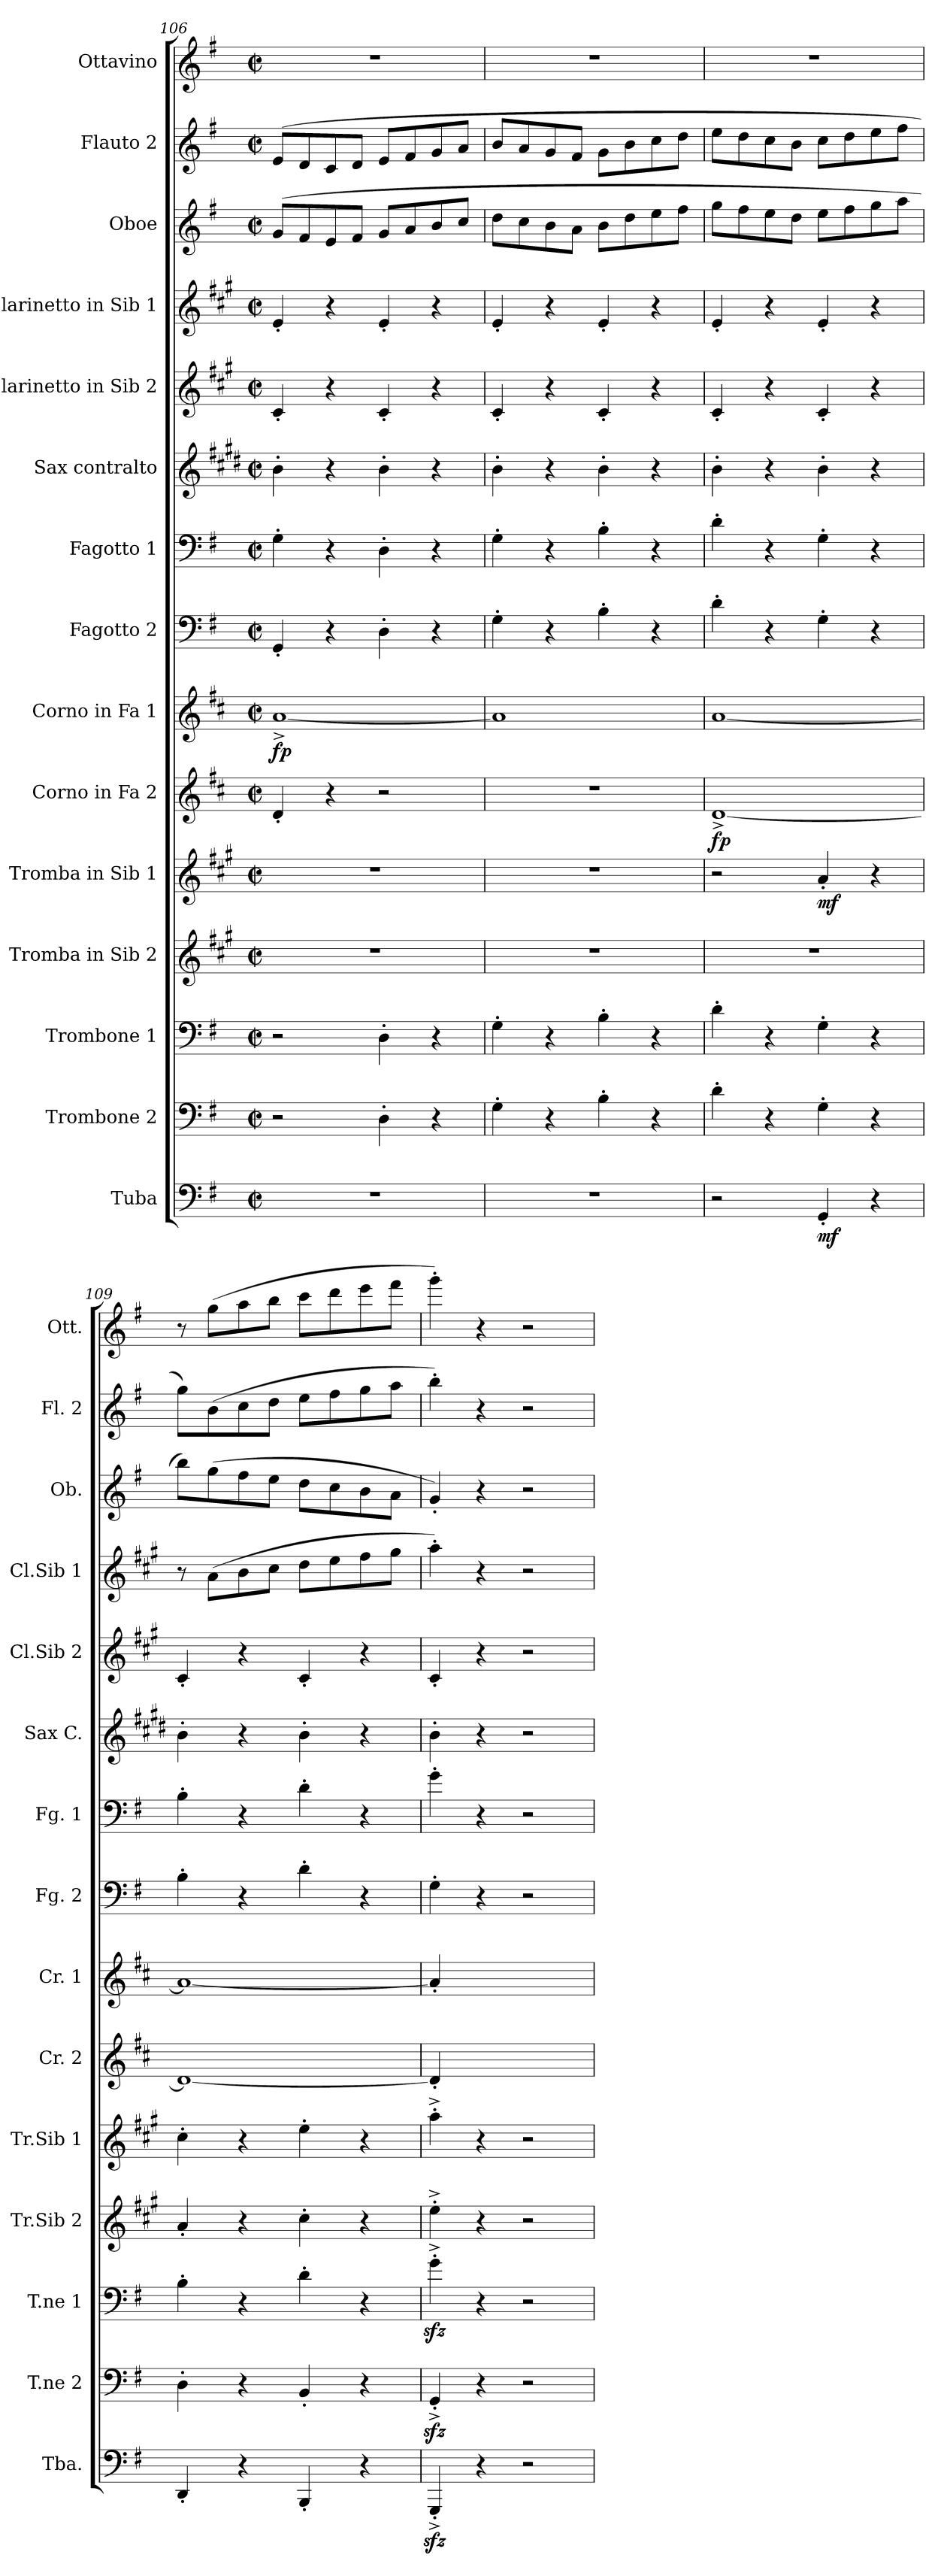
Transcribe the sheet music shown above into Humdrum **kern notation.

**kern	**dynam	**kern	**kern	**kern	**kern	**dynam	**kern	**dynam	**kern	**dynam	**kern	**kern	**kern	**kern	**kern	**kern	**kern	**kern
*part15	*part15	*part14	*part13	*part12	*part11	*part11	*part10	*part10	*part9	*part9	*part8	*part7	*part6	*part5	*part4	*part3	*part2	*part1
*staff15	*staff15	*staff14	*staff13	*staff12	*staff11	*staff11	*staff10	*staff10	*staff9	*staff9	*staff8	*staff7	*staff6	*staff5	*staff4	*staff3	*staff2	*staff1
*I"Tuba	*	*I"Trombone 2	*I"Trombone 1	*I"Tromba in Sib 2	*I"Tromba in Sib 1	*	*I"Corno in Fa 2	*	*I"Corno in Fa 1	*	*I"Fagotto 2	*I"Fagotto 1	*I"Sax contralto	*I"Clarinetto in Sib 2	*I"Clarinetto in Sib 1	*I"Oboe	*I"Flauto 2	*I"Ottavino
*I'Tba.	*	*I'T.ne 2	*I'T.ne 1	*I'Tr.Sib 2	*I'Tr.Sib 1	*	*I'Cr. 2	*	*I'Cr. 1	*	*I'Fg. 2	*I'Fg. 1	*I'Sax C.	*I'Cl.Sib 2	*I'Cl.Sib 1	*I'Ob.	*I'Fl. 2	*I'Ott.
*clefF4	*	*clefF4	*clefF4	*clefG2	*clefG2	*	*clefG2	*	*clefG2	*	*clefF4	*clefF4	*clefG2	*clefG2	*clefG2	*clefG2	*clefG2	*clefG2
*	*	*	*	*ITrd1c2	*ITrd1c2	*	*ITrd4c7	*	*ITrd4c7	*	*	*	*ITrd5c9	*ITrd1c2	*ITrd1c2	*	*	*
*k[f#]	*	*k[f#]	*k[f#]	*k[f#]	*k[f#]	*	*k[f#]	*	*k[f#]	*	*k[f#]	*k[f#]	*k[f#]	*k[f#]	*k[f#]	*k[f#]	*k[f#]	*k[f#]
*G:	*	*G:	*G:	*G:	*G:	*	*G:	*	*G:	*	*G:	*G:	*G:	*G:	*G:	*G:	*G:	*G:
*M2/2	*	*M2/2	*M2/2	*M2/2	*M2/2	*	*M2/2	*	*M2/2	*	*M2/2	*M2/2	*M2/2	*M2/2	*M2/2	*M2/2	*M2/2	*M2/2
*met(c|)	*	*met(c|)	*met(c|)	*met(c|)	*met(c|)	*	*met(c|)	*	*met(c|)	*	*met(c|)	*met(c|)	*met(c|)	*met(c|)	*met(c|)	*met(c|)	*met(c|)	*met(c|)
=106	=106	=106	=106	=106	=106	=106	=106	=106	=106	=106	=106	=106	=106	=106	=106	=106	=106	=106
!	!	!	!	!	!	!	!	!	!	!LO:DY:b	!	!	!	!	!	!	!	!
1r	.	2r	2r	1r	1r	.	4G'/	.	[1d^	fp	4GG'/	4G'\	4d'\	4B'/	4d'/	(>8g/L	(>8e/L	1r
.	.	.	.	.	.	.	.	.	.	.	.	.	.	.	.	8f#/	8d/	.
.	.	.	.	.	.	.	4r	.	.	.	4r	4r	4r	4r	4r	8e/	8c/	.
.	.	.	.	.	.	.	.	.	.	.	.	.	.	.	.	8f#/J	8d/J	.
.	.	4D'\	4D'\	.	.	.	2r	.	.	.	4D'\	4D'\	4d'\	4B'/	4d'/	8g/L	8e/L	.
.	.	.	.	.	.	.	.	.	.	.	.	.	.	.	.	8a/	8f#/	.
.	.	4r	4r	.	.	.	.	.	.	.	4r	4r	4r	4r	4r	8b/	8g/	.
.	.	.	.	.	.	.	.	.	.	.	.	.	.	.	.	8cc/J	8a/J	.
=107	=107	=107	=107	=107	=107	=107	=107	=107	=107	=107	=107	=107	=107	=107	=107	=107	=107	=107
1r	.	4G'\	4G'\	1r	1r	.	1r	.	1d]	.	4G'\	4G'\	4d'\	4B'/	4d'/	8dd\L	8b/L	1r
.	.	.	.	.	.	.	.	.	.	.	.	.	.	.	.	8cc\	8a/	.
.	.	4r	4r	.	.	.	.	.	.	.	4r	4r	4r	4r	4r	8b\	8g/	.
.	.	.	.	.	.	.	.	.	.	.	.	.	.	.	.	8a\J	8f#/J	.
.	.	4B'\	4B'\	.	.	.	.	.	.	.	4B'\	4B'\	4d'\	4B'/	4d'/	8b\L	8g\L	.
.	.	.	.	.	.	.	.	.	.	.	.	.	.	.	.	8dd\	8b\	.
.	.	4r	4r	.	.	.	.	.	.	.	4r	4r	4r	4r	4r	8ee\	8cc\	.
.	.	.	.	.	.	.	.	.	.	.	.	.	.	.	.	8ff#\J	8dd\J	.
=108	=108	=108	=108	=108	=108	=108	=108	=108	=108	=108	=108	=108	=108	=108	=108	=108	=108	=108
!	!	!	!	!	!	!	!	!LO:DY:b	!	!	!	!	!	!	!	!	!	!
2r	.	4d'\	4d'\	1r	2r	.	[1G^	fp	[1d	.	4d'\	4d'\	4d'\	4B'/	4d'/	8gg\L	8ee\L	1r
.	.	.	.	.	.	.	.	.	.	.	.	.	.	.	.	8ff#\	8dd\	.
.	.	4r	4r	.	.	.	.	.	.	.	4r	4r	4r	4r	4r	8ee\	8cc\	.
.	.	.	.	.	.	.	.	.	.	.	.	.	.	.	.	8dd\J	8b\J	.
!	!LO:DY:b	!	!	!	!	!LO:DY:b	!	!	!	!	!	!	!	!	!	!	!	!
4GG'/	mf	4G'\	4G'\	.	4g'/	mf	.	.	.	.	4G'\	4G'\	4d'\	4B'/	4d'/	8ee\L	8cc\L	.
.	.	.	.	.	.	.	.	.	.	.	.	.	.	.	.	8ff#\	8dd\	.
4r	.	4r	4r	.	4r	.	.	.	.	.	4r	4r	4r	4r	4r	8gg\	8ee\	.
.	.	.	.	.	.	.	.	.	.	.	.	.	.	.	.	8aa\J	8ff#\J	.
=109	=109	=109	=109	=109	=109	=109	=109	=109	=109	=109	=109	=109	=109	=109	=109	=109	=109	=109
4DD'/	.	4D'\	4B'\	4g'/	4b'\	.	1G_	.	1d_	.	4B'\	4B'\	4d'\	4B'/	8r	8bb\L)	8gg\L)	8r
.	.	.	.	.	.	.	.	.	.	.	.	.	.	.	(>8g\L	(>8gg\	(>8b\	(>8gg\L
4r	.	4r	4r	4r	4r	.	.	.	.	.	4r	4r	4r	4r	8a\	8ff#\	8cc\	8aa\
.	.	.	.	.	.	.	.	.	.	.	.	.	.	.	8b\J	8ee\J	8dd\J	8bb\J
4BBB'/	.	4BB'/	4d'\	4b'\	4dd'\	.	.	.	.	.	4d'\	4d'\	4d'\	4B'/	8cc\L	8dd\L	8ee\L	8ccc\L
.	.	.	.	.	.	.	.	.	.	.	.	.	.	.	8dd\	8cc\	8ff#\	8ddd\
4r	.	4r	4r	4r	4r	.	.	.	.	.	4r	4r	4r	4r	8ee\	8b\	8gg\	8eee\
.	.	.	.	.	.	.	.	.	.	.	.	.	.	.	8ff#\J	8a\J	8aa\J	8fff#\J
=110	=110	=110	=110	=110	=110	=110	=110	=110	=110	=110	=110	=110	=110	=110	=110	=110	=110	=110
4GGGzz<^'/	.	4GGzz<^'/	4gzz<^'\	4dd^'\	4gg^'\	.	4G'/]	.	4d'/]	.	4G'\	4g'\	4d'\	4B'/	4gg'\)	4g'/)	4bb'\)	4ggg'\)
4r	.	4r	4r	4r	4r	.	2.ryy	.	2.ryy	.	4r	4r	4r	4r	4r	4r	4r	4r
2r	.	2r	2r	2r	2r	.	.	.	.	.	2r	2r	2r	2r	2r	2r	2r	2r
=	=	=	=	=	=	=	=	=	=	=	=	=	=	=	=	=	=	=
*-	*-	*-	*-	*-	*-	*-	*-	*-	*-	*-	*-	*-	*-	*-	*-	*-	*-	*-
